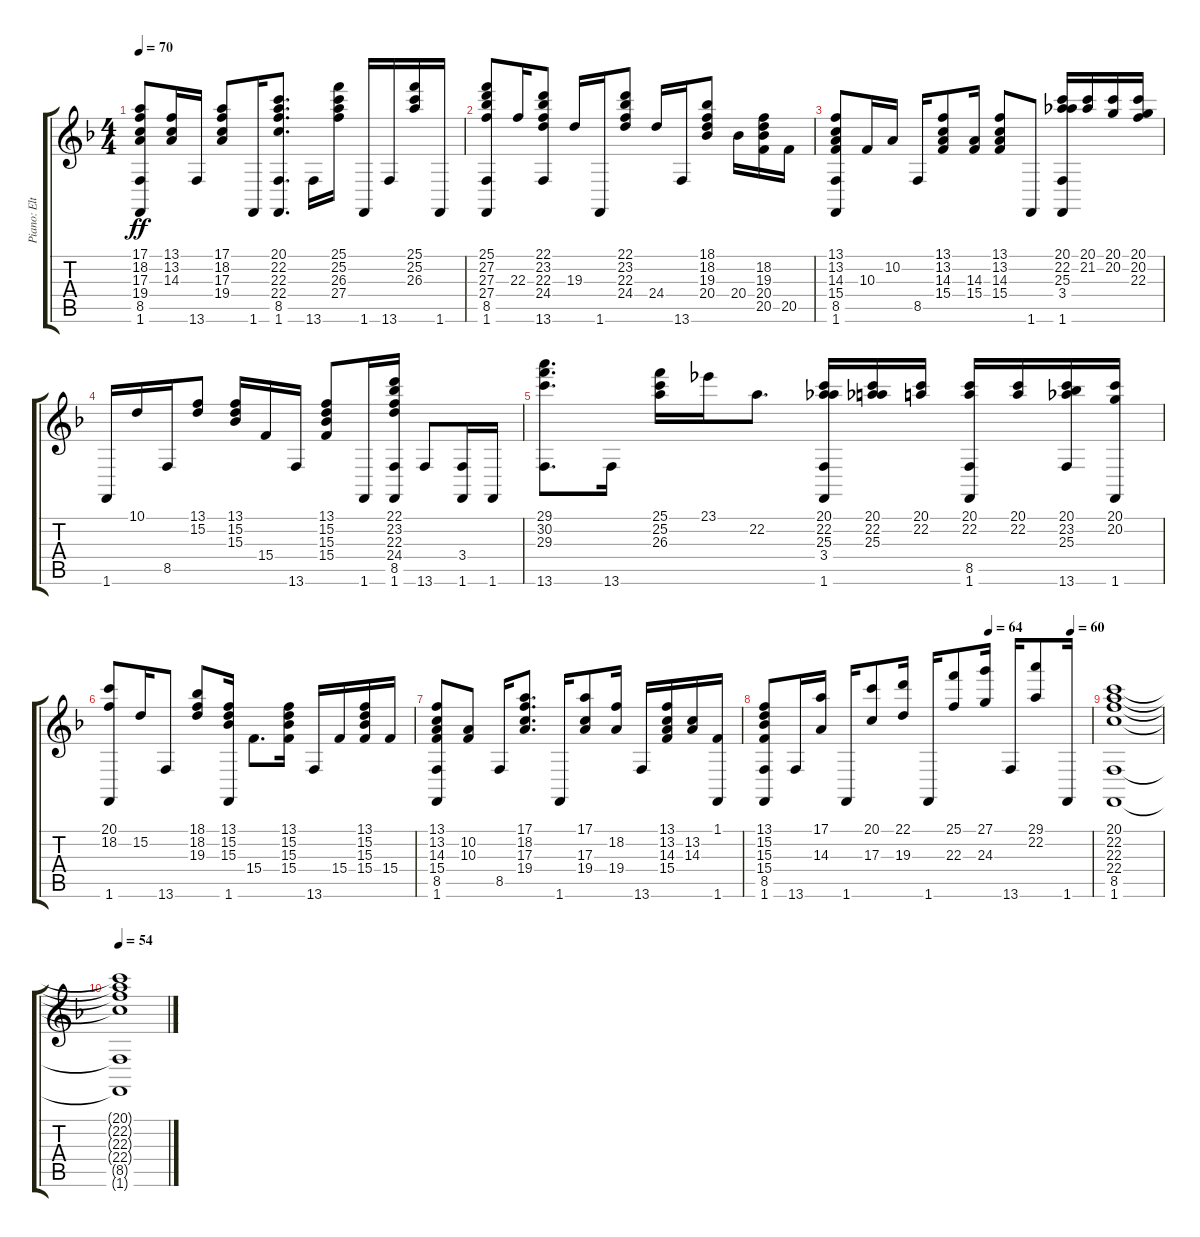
\track ("Piano: Elton" "Piano: Elt") {instrument electricgrandpiano}
\staff {score tabs}
\tuning (E4 B3 G3 D3 A2 E2) {hide}
\ts (4 4)
\tempo 70
\clef g2
\ks f
(17.1 18.2 17.3 19.4 8.5 1.6).8{dy ff} (13.1 13.2 14.3).16 13.6.16 (17.1 18.2 17.3 19.4).8 1.6.16 (20.1 22.2 22.3 22.4 8.5 1.6).8{d} 13.6.16 (25.1 25.2 26.3 27.4).16 1.6.16 13.6.16 (25.1 25.2 26.3).16 1.6.16 |
(25.1 27.2 27.3 27.4 8.5 1.6).8 22.3.16 (22.1 23.2 22.3 24.4 13.6).8 19.3.16 1.6.16 (22.1 23.2 22.3 24.4).8 24.4.16 13.6.16 (18.1 18.2 19.3 20.4).8 20.4.16 (18.2 19.3 20.4 20.5).16 20.5.16 |
(13.1 13.2 14.3 15.4 8.5 1.6).8 10.3.16 10.2.16 8.5.16 (13.1 13.2 14.3 15.4).8 (14.3 15.4).16 (13.1 13.2 14.3 15.4).8 1.6.8 (20.1 22.2 25.3 3.4 1.6).16 (20.1 21.2).16 (20.1 20.2).16 (20.1 20.2 22.3).16 |
1.6.16 10.1.16 8.5.16 (13.1 15.2).8 (13.1 15.2 15.3).16 15.4.16 13.6.16 (13.1 15.2 15.3 15.4).8 1.6.16 (22.1 23.2 22.3 24.4 8.5 1.6).16 13.6.8 (3.4 1.6).16 1.6.16 |
(29.1 30.2 29.3 13.6).8{d} 13.6.16 (25.1 25.2 26.3).16 23.1.16 22.2.8{d} (20.1 22.2 25.3 3.4 1.6).16 (20.1 22.2 25.3).16 (20.1 22.2).16 (20.1 22.2 8.5 1.6).16 (20.1 22.2).16 (20.1 23.2 25.3 13.6).16 (20.1 20.2 1.6).16 |
(20.1 18.2 1.6).8 15.2.16 13.6.8 (18.1 18.2 19.3).8 (13.1 15.2 15.3 1.6).16 15.4.8{d} (13.1 15.2 15.3 15.4).16 13.6.16 15.4.16 (13.1 15.2 15.3 15.4).16 15.4.16 |
(13.1 13.2 14.3 15.4 8.5 1.6).8 (10.2 10.3).8 8.5.16 (17.1 18.2 17.3 19.4).8{d} 1.6.16 (17.1 17.3 19.4).8 (18.2 19.4).16 13.6.16 (13.1 13.2 14.3 15.4).16 (13.2 14.3).16 (1.1 1.6).16 |
\tempo (64 0.6875)
\tempo (60 0.9375)
(13.1 15.2 15.3 15.4 8.5 1.6).8 13.6.16 (17.1 14.3).16 1.6.16 (20.1 17.3).8 (22.1 19.3).16 1.6.16 (25.1 22.3).8 (27.1 24.3).16 13.6.16 (29.1 22.2).8 1.6.16 |
(20.1 22.2 22.3 22.4 8.5 1.6).1 |
\tempo 54
(20.1{t} 22.2{t} 22.3{t} 22.4{t} 8.5{t} 1.6{t}).1
